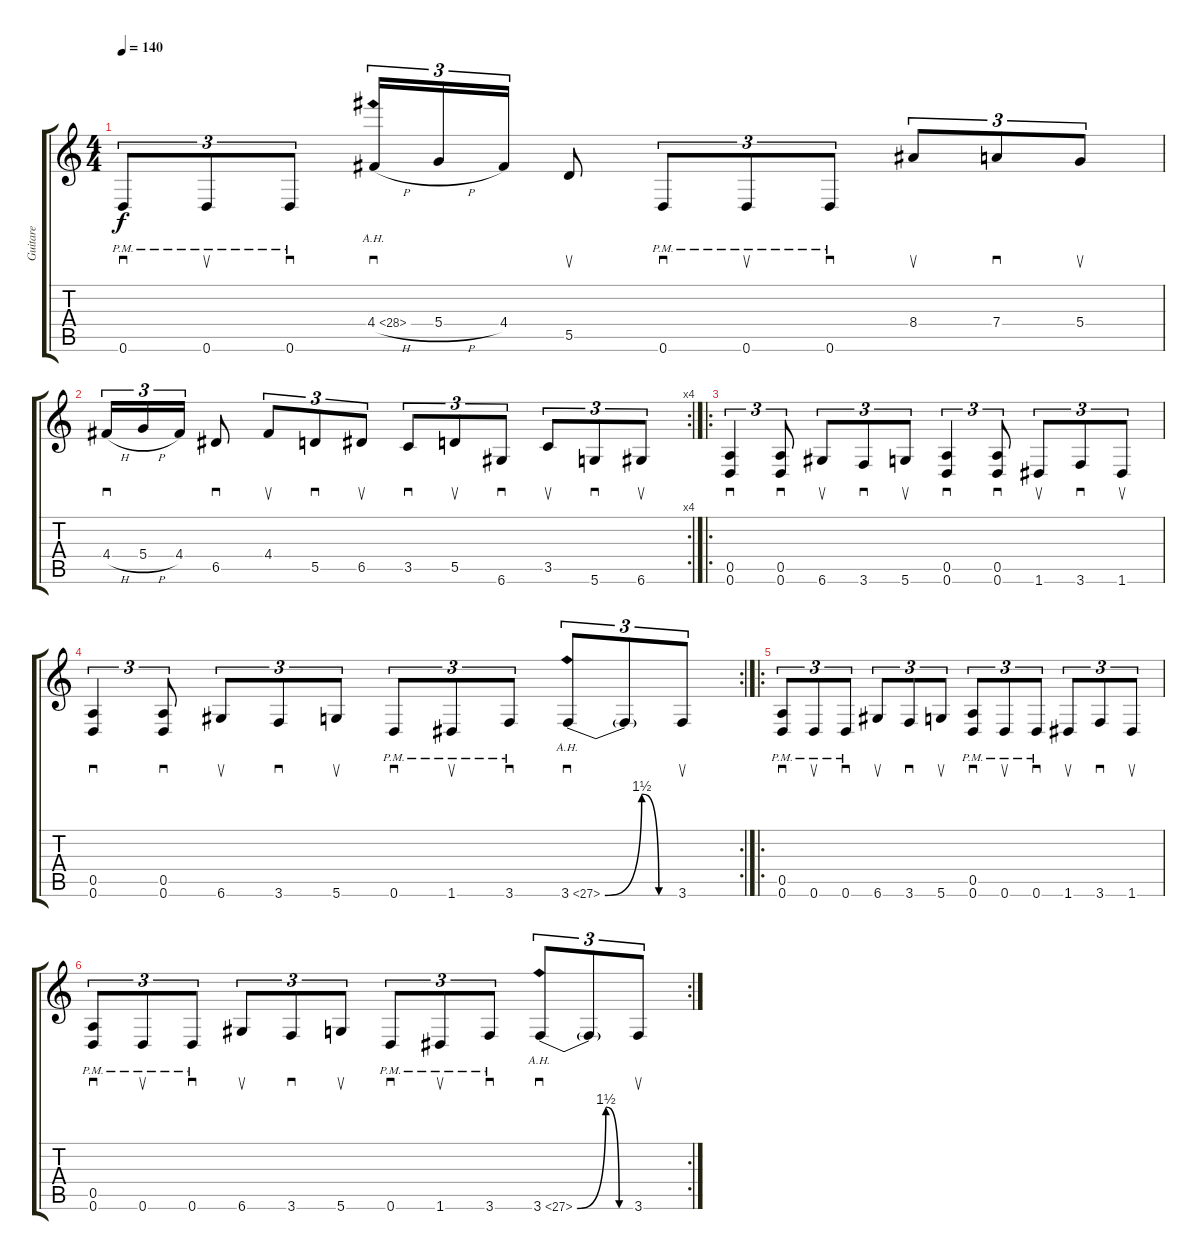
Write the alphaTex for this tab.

\track ("Guitare" "Guitare") {instrument distortionguitar}
\staff {score tabs}
\tuning (E4 B3 G3 D3 A2 D2) {hide}
\ts (4 4)
\tempo 140
\clef g2
\ks c
0.6{pm}.8{sd tu (3 2) dy f} 0.6{pm}.8{su tu (3 2)} 0.6{pm}.8{sd tu (3 2)} 4.4{ah 24 h}.16{sd tu (3 2)} 5.4{h}.16{tu (3 2)} 4.4.16{tu (3 2)} 5.5.8{su} 0.6{pm}.8{sd tu (3 2)} 0.6{pm}.8{su tu (3 2)} 0.6{pm}.8{sd tu (3 2)} 8.4.8{su tu (3 2)} 7.4.8{sd tu (3 2)} 5.4.8{su tu (3 2)} |
\rc 4
4.4{h}.16{sd tu (3 2)} 5.4{h}.16{tu (3 2)} 4.4.16{tu (3 2)} 6.5.8{sd} 4.4.8{su tu (3 2)} 5.5.8{sd tu (3 2)} 6.5.8{su tu (3 2)} 3.5.8{sd tu (3 2)} 5.5.8{su tu (3 2)} 6.6.8{sd tu (3 2)} 3.5.8{su tu (3 2)} 5.6.8{sd tu (3 2)} 6.6.8{su tu (3 2)} |
\ro
(0.5 0.6).4{sd tu (3 2)} (0.5 0.6).8{sd tu (3 2)} 6.6.8{su tu (3 2)} 3.6.8{sd tu (3 2)} 5.6.8{su tu (3 2)} (0.5 0.6).4{sd tu (3 2)} (0.5 0.6).8{sd tu (3 2)} 1.6.8{su tu (3 2)} 3.6.8{sd tu (3 2)} 1.6.8{su tu (3 2)} |
\rc 2
(0.5 0.6).4{sd tu (3 2)} (0.5 0.6).8{sd tu (3 2)} 6.6.8{su tu (3 2)} 3.6.8{sd tu (3 2)} 5.6.8{su tu (3 2)} 0.6{pm}.8{sd tu (3 2)} 1.6{pm}.8{su tu (3 2)} 3.6{pm}.8{sd tu (3 2)} 3.6{be (custom 0 0 30 6 44 0 60 0) ah 24}.8{sd tu (3 2)} 3.6{t}.8{tu (3 2)} 3.6.8{su tu (3 2)} |
\ro
(0.5 0.6{pm}).8{sd tu (3 2)} 0.6{pm}.8{su tu (3 2)} 0.6{pm}.8{sd tu (3 2)} 6.6.8{su tu (3 2)} 3.6.8{sd tu (3 2)} 5.6.8{su tu (3 2)} (0.5 0.6{pm}).8{sd tu (3 2)} 0.6{pm}.8{su tu (3 2)} 0.6{pm}.8{sd tu (3 2)} 1.6.8{su tu (3 2)} 3.6.8{sd tu (3 2)} 1.6.8{su tu (3 2)} |
\rc 2
(0.5 0.6{pm}).8{sd tu (3 2)} 0.6{pm}.8{su tu (3 2)} 0.6{pm}.8{sd tu (3 2)} 6.6.8{su tu (3 2)} 3.6.8{sd tu (3 2)} 5.6.8{su tu (3 2)} 0.6{pm}.8{sd tu (3 2)} 1.6{pm}.8{su tu (3 2)} 3.6{pm}.8{sd tu (3 2)} 3.6{be (custom 0 0 30 6 44 0 60 0) ah 24}.8{sd tu (3 2)} 3.6{t}.8{tu (3 2)} 3.6.8{su tu (3 2)}
